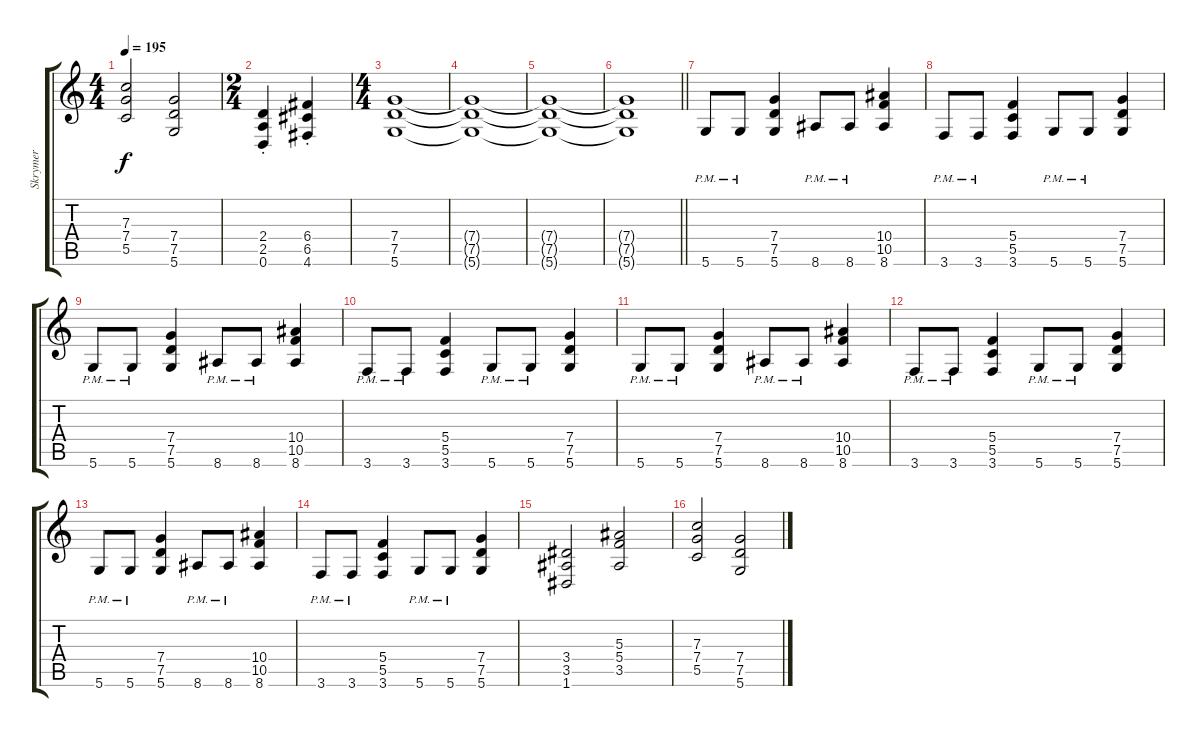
\track ("Skrymer" "Skrymer") {instrument overdrivenguitar}
\staff {score tabs}
\tuning (D4 A3 F3 C3 G2 D2) {hide}
\ts (4 4)
\tempo 195
\clef g2
\ks c
(7.3 7.4 5.5).2{dy f} (7.4 7.5 5.6).2 |
\ts (2 4)
(2.4{st} 2.5{st} 0.6{st}).4 (6.4{st} 6.5{st} 4.6{st}).4 |
\ts (4 4)
(7.4 7.5 5.6).1 |
(7.4{t} 7.5{t} 5.6{t}).1 |
(7.4{t} 7.5{t} 5.6{t}).1 |
\barLineRight lightlight
(7.4{t} 7.5{t} 5.6{t}).1 |
5.6{pm}.8 5.6{pm}.8 (7.4 7.5 5.6).4 8.6{pm}.8 8.6{pm}.8 (10.4 10.5 8.6).4 |
3.6{pm}.8 3.6{pm}.8 (5.4 5.5 3.6).4 5.6{pm}.8 5.6{pm}.8 (7.4 7.5 5.6).4 |
5.6{pm}.8 5.6{pm}.8 (7.4 7.5 5.6).4 8.6{pm}.8 8.6{pm}.8 (10.4 10.5 8.6).4 |
3.6{pm}.8 3.6{pm}.8 (5.4 5.5 3.6).4 5.6{pm}.8 5.6{pm}.8 (7.4 7.5 5.6).4 |
5.6{pm}.8 5.6{pm}.8 (7.4 7.5 5.6).4 8.6{pm}.8 8.6{pm}.8 (10.4 10.5 8.6).4 |
3.6{pm}.8 3.6{pm}.8 (5.4 5.5 3.6).4 5.6{pm}.8 5.6{pm}.8 (7.4 7.5 5.6).4 |
5.6{pm}.8 5.6{pm}.8 (7.4 7.5 5.6).4 8.6{pm}.8 8.6{pm}.8 (10.4 10.5 8.6).4 |
3.6{pm}.8 3.6{pm}.8 (5.4 5.5 3.6).4 5.6{pm}.8 5.6{pm}.8 (7.4 7.5 5.6).4 |
(3.4 3.5 1.6).2 (5.3 5.4 3.5).2 |
(7.3 7.4 5.5).2 (7.4 7.5 5.6).2
